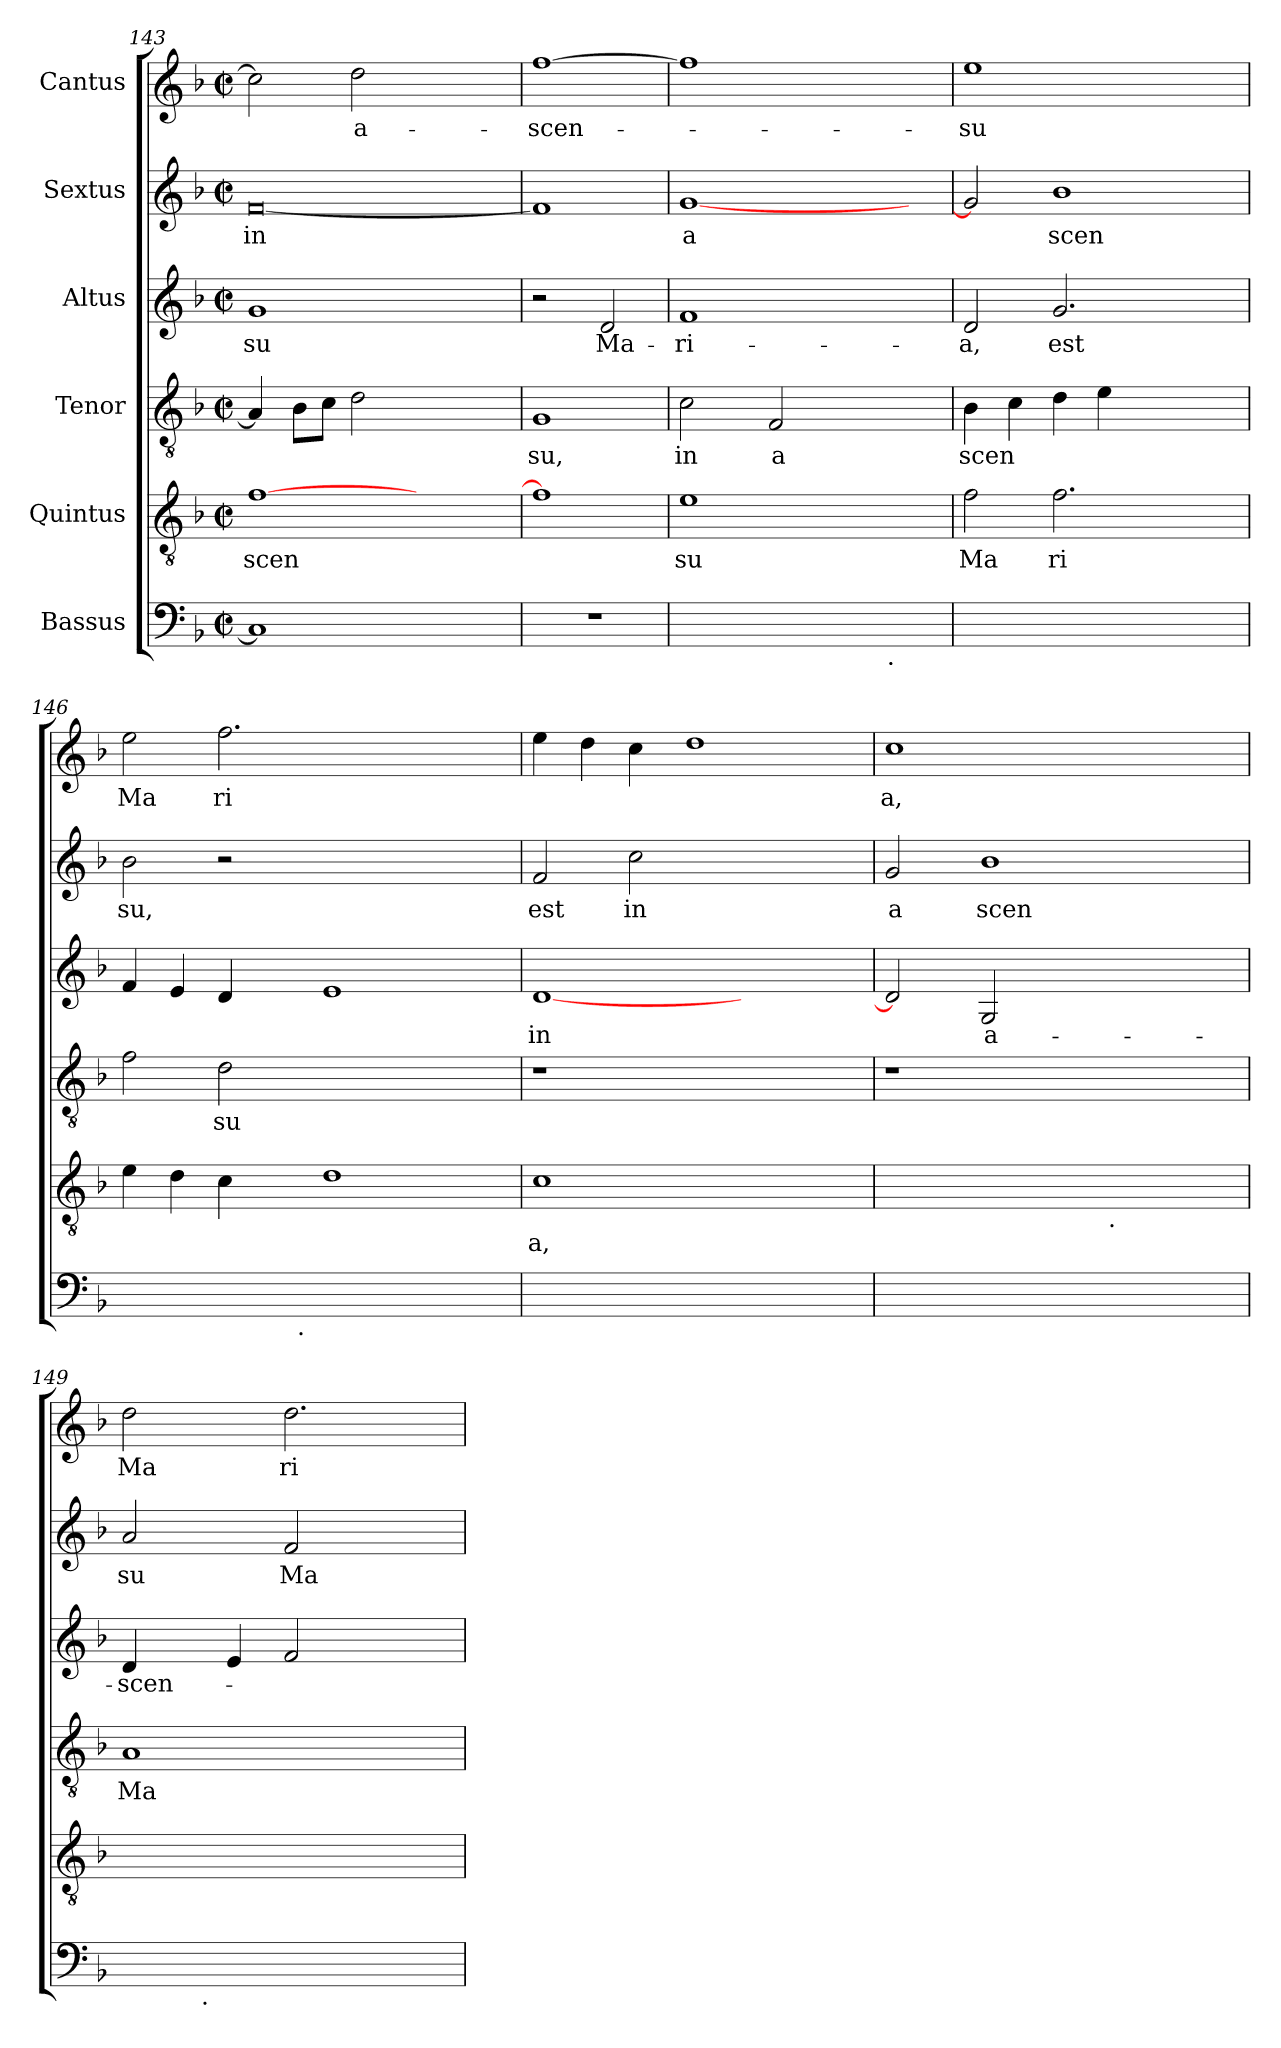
**kern	**kern	**text	**kern	**text	**kern	**text	**kern	**text	**kern	**text
*part6	*part5	*part5	*part4	*part4	*part3	*part3	*part2	*part2	*part1	*part1
*staff6	*staff5	*staff5	*staff4	*staff4	*staff3	*staff3	*staff2	*staff2	*staff1	*staff1
*I"Bassus	*I"Quintus	*	*I"Tenor	*	*I"Altus	*	*I"Sextus	*	*I"Cantus	*
!!LO:LB:g=z
*clefF4	*clefGv2	*	*clefGv2	*	*clefG2	*	*clefG2	*	*clefG2	*
*k[b-]	*k[b-]	*	*k[b-]	*	*k[b-]	*	*k[b-]	*	*k[b-]	*
*F:	*F:	*	*F:	*	*F:	*	*F:	*	*F:	*
*M2/2	*M2/2	*	*M2/2	*	*M2/2	*	*M2/2	*	*M2/2	*
*met(c|)	*met(c|)	*	*met(c|)	*	*met(c|)	*	*met(c|)	*	*met(c|)	*
=143A	=143A	=143A	=143A	=143A	=143A	=143A	=143A	=143A	=143A	=143A
!	!	!LO:LY:b	!	!	!	!LO:LY:b	!	!LO:LY:b	!	!
1C]	[1f	scen	4A/]	.	1g	-su	[0f	in	2cc\]	.
.	.	.	8B-\L	.	.	.	.	.	.	.
.	.	.	8c\J	.	.	.	.	.	.	.
!	!	!	!	!	!	!	!	!	!	!LO:LY:b
.	.	.	2d\	.	.	.	.	.	2dd\	a-
1ryy	1ryy	.	1ryy	.	1ryy	.	.	.	1ryy	.
!!LO:LB:g=z
=143B	=143B	=143B	=143B	=143B	=143B	=143B	=143B	=143B	=143B	=143B
!	!	!	!	!LO:LY:b	!	!	!	!	!	!LO:LY:b
1r	1f]	.	1G	-su,	2r	.	1f]	.	[1ff	-scen-
!	!	!	!	!	!	!LO:LY:b	!	!	!	!
.	.	.	.	.	2d/	Ma-	.	.	.	.
!!LO:LB:g=z
=144	=144	=144	=144	=144	=144	=144	=144	=144	=144	=144
!	!	!LO:LY:b	!	!LO:LY:b	!	!LO:LY:b	!	!LO:LY:b	!	!
4ryy	1e	su	2c\	in	1f	-ri-	[1g	a	1ff]	.
4ryy	.	.	.	.	.	.	.	.	.	.
!	!	!	!	!LO:LY:b	!	!	!	!	!	!
4ryy	.	.	2F/	a	.	.	.	.	.	.
32ryy	.	.	.	.	.	.	.	.	.	.
32ryy	.	.	.	.	.	.	.	.	.	.
32ryy	.	.	.	.	.	.	.	.	.	.
32ryy	.	.	.	.	.	.	.	.	.	.
32ryy	.	.	.	.	.	.	.	.	.	.
32ryy	.	.	.	.	.	.	.	.	.	.
!LO:TX:b:t=.	!	!	!	!	!	!	!	!	!	!
32ryy	.	.	.	.	.	.	.	.	.	.
4ryy	.	.	.	.	.	.	.	.	.	.
.	8..ryy	.	8..ryy	.	8..ryy	.	8..ryy	.	8..ryy	.
=145	=145	=145	=145	=145	=145	=145	=145	=145	=145	=145
!	!	!LO:LY:b	!	!LO:LY:b	!	!LO:LY:b	!	!	!	!LO:LY:b
4ryy	2f\	Ma	4B-\	scen	2d/	-a,	2g/]	.	1ee	-su
4ryy	.	.	4c\	.	.	.	.	.	.	.
!	!	!LO:LY:b	!	!	!	!LO:LY:b	!	!LO:LY:b	!	!
4ryy	2.f\	ri	4d\	.	2.g/	est	1b-	scen	.	.
32ryy	.	.	4e\	.	.	.	.	.	.	.
4ryy	.	.	.	.	.	.	.	.	.	.
.	.	.	2ryy	.	.	.	.	.	2ryy	.
4...ryy	.	.	.	.	.	.	.	.	.	.
.	4ryy	.	.	.	4ryy	.	.	.	.	.
=146	=146	=146	=146	=146	=146	=146	=146	=146	=146	=146
!	!	!	!	!	!	!	!	!LO:LY:b	!	!LO:LY:b
4ryy	4e\	.	2f\	.	4f/	.	2b-\	su,	2ee\	Ma
4ryy	4d\	.	.	.	4e/	.	.	.	.	.
!	!	!	!	!LO:LY:b	!	!	!	!	!	!LO:LY:b
32ryy	4c\	.	2d\	su	4d/	.	2r	.	2.ff\	ri
32ryy	.	.	.	.	.	.	.	.	.	.
32ryy	.	.	.	.	.	.	.	.	.	.
32ryy	.	.	.	.	.	.	.	.	.	.
32ryy	.	.	.	.	.	.	.	.	.	.
32ryy	.	.	.	.	.	.	.	.	.	.
!LO:TX:b:t=.	!	!	!	!	!	!	!	!	!	!
32ryy	.	.	.	.	.	.	.	.	.	.
4ryy	.	.	.	.	.	.	.	.	.	.
.	1d	.	.	.	1e	.	.	.	.	.
4ryy	.	.	.	.	.	.	.	.	.	.
.	.	.	2.ryy	.	.	.	2.ryy	.	.	.
2ryy	.	.	.	.	.	.	.	.	.	.
.	.	.	.	.	.	.	.	.	2ryy	.
32ryy	.	.	.	.	.	.	.	.	.	.
=147	=147	=147	=147	=147	=147	=147	=147	=147	=147	=147
!	!	!LO:LY:b	!	!	!	!LO:LY:b	!	!LO:LY:b	!	!
4ryy	1c	a,	1r	.	[1d	in	2f/	est	4ee\	.
4ryy	.	.	.	.	.	.	.	.	4dd\	.
!	!	!	!	!	!	!	!	!LO:LY:b	!	!
32ryy	.	.	.	.	.	.	2cc\	in	4cc\	.
4ryy	.	.	.	.	.	.	.	.	.	.
.	.	.	.	.	.	.	.	.	1dd	.
4ryy	.	.	.	.	.	.	.	.	.	.
.	2.ryy	.	2.ryy	.	2.ryy	.	2.ryy	.	.	.
2ryy	.	.	.	.	.	.	.	.	.	.
8..ryy	.	.	.	.	.	.	.	.	.	.
!!LO:LB:g=z
=148	=148	=148	=148	=148	=148	=148	=148	=148	=148	=148
!	!	!	!	!	!	!	!	!LO:LY:b	!	!LO:LY:b
4ryy	4ryy	.	1r	.	2d/]	.	2g/	a	1cc	a,
1ryy	4ryy	.	.	.	.	.	.	.	.	.
!	!	!	!	!	!	!LO:LY:b	!	!LO:LY:b	!	!
.	4ryy	.	.	.	2G/	a-	1b-	scen	.	.
.	32ryy	.	.	.	.	.	.	.	.	.
.	32ryy	.	.	.	.	.	.	.	.	.
.	32ryy	.	.	.	.	.	.	.	.	.
.	32ryy	.	.	.	.	.	.	.	.	.
.	32ryy	.	.	.	.	.	.	.	.	.
.	32ryy	.	.	.	.	.	.	.	.	.
!	!LO:TX:b:t=.	!	!	!	!	!	!	!	!	!
.	32ryy	.	.	.	.	.	.	.	.	.
.	4ryy	.	.	.	.	.	.	.	.	.
.	.	.	2ryy	.	2ryy	.	.	.	2ryy	.
.	4ryy	.	.	.	.	.	.	.	.	.
4ryy	.	.	.	.	.	.	.	.	.	.
.	32ryy	.	.	.	.	.	.	.	.	.
!!LO:LB:g=z
=149	=149	=149	=149	=149	=149	=149	=149	=149	=149	=149
!	!	!	!	!LO:LY:b	!	!LO:LY:b	!	!LO:LY:b	!	!LO:LY:b
32ryy	4ryy	.	1A	Ma	4d/	-scen-	2a/	su	2dd\	Ma
32ryy	.	.	.	.	.	.	.	.	.	.
32ryy	.	.	.	.	.	.	.	.	.	.
32ryy	.	.	.	.	.	.	.	.	.	.
32ryy	.	.	.	.	.	.	.	.	.	.
32ryy	.	.	.	.	.	.	.	.	.	.
!LO:TX:b:t=.	!	!	!	!	!	!	!	!	!	!
32ryy	.	.	.	.	.	.	.	.	.	.
4ryy	.	.	.	.	.	.	.	.	.	.
.	4ryy	.	.	.	4e/	.	.	.	.	.
4ryy	.	.	.	.	.	.	.	.	.	.
!	!	!	!	!	!	!	!	!LO:LY:b	!	!LO:LY:b
.	4ryy	.	.	.	2f/	.	2f/	Ma	2.dd\	ri
4ryy	.	.	.	.	.	.	.	.	.	.
.	32ryy	.	.	.	.	.	.	.	.	.
.	4...ryy	.	.	.	.	.	.	.	.	.
4ryy	.	.	.	.	.	.	.	.	.	.
.	.	.	4ryy	.	4ryy	.	4ryy	.	.	.
32ryy	.	.	.	.	.	.	.	.	.	.
=	=	=	=	=	=	=	=	=	=	=
*-	*-	*-	*-	*-	*-	*-	*-	*-	*-	*-
